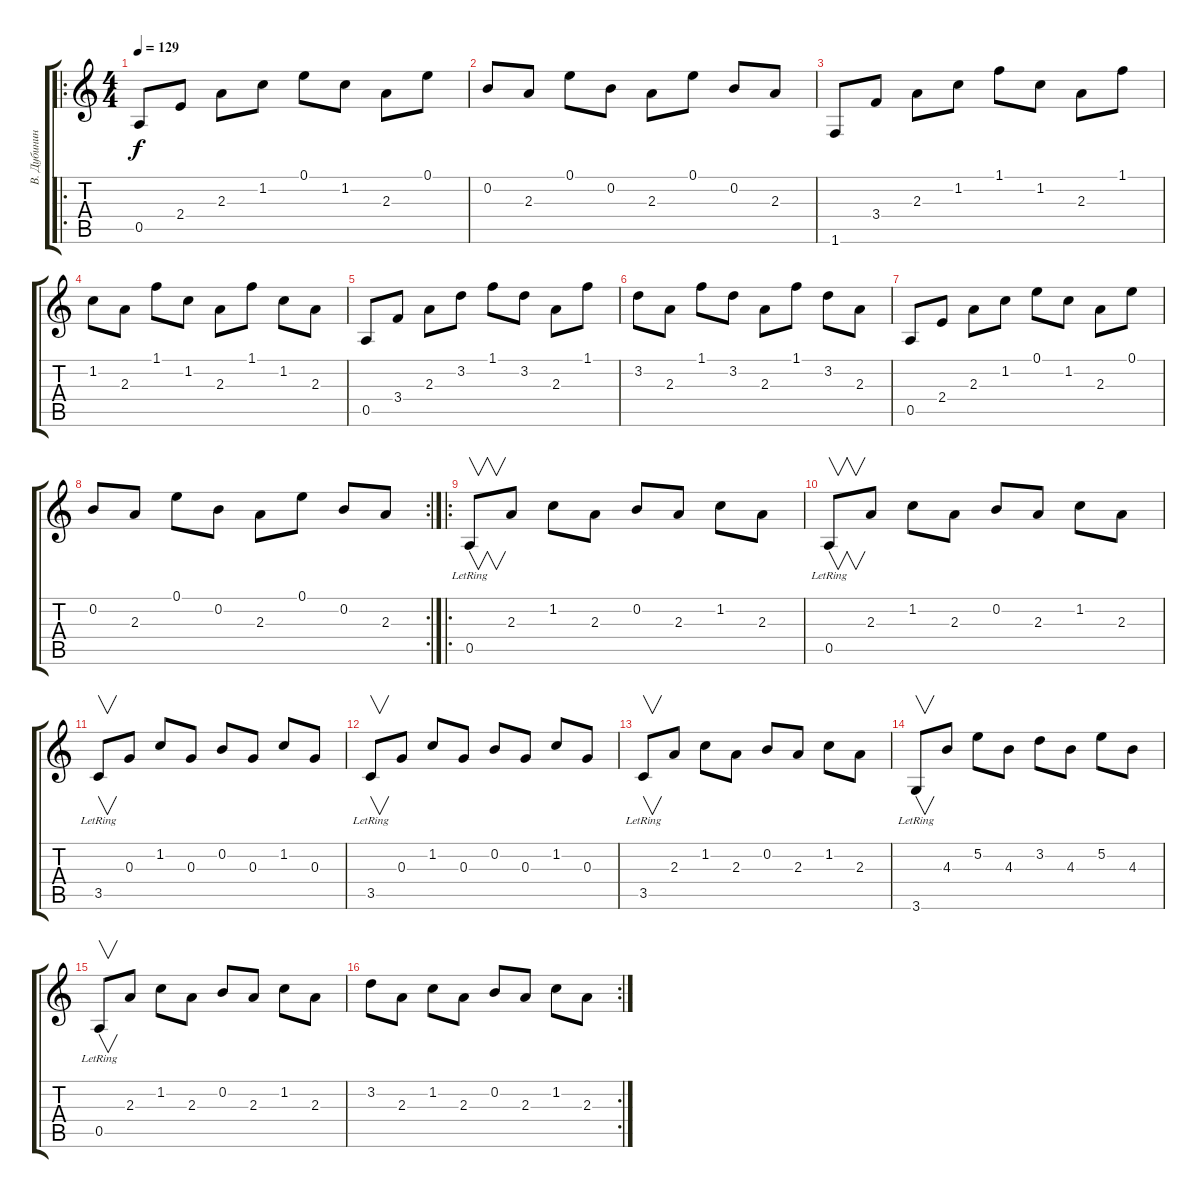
\track ("В. Дубинин" "В. Дубинин") {instrument electricguitarclean}
\staff {score tabs}
\tuning (E4 B3 G3 D3 A2 E2) {hide}
\ro
\ts (4 4)
\tempo 129
\clef g2
\ks c
0.5.8{dy f instrument electricguitarclean} 2.4.8 2.3.8 1.2.8 0.1.8 1.2.8 2.3.8 0.1.8 |
0.2.8 2.3.8 0.1.8 0.2.8 2.3.8 0.1.8 0.2.8 2.3.8 |
1.6.8 3.4.8 2.3.8 1.2.8 1.1.8 1.2.8 2.3.8 1.1.8 |
1.2.8 2.3.8 1.1.8 1.2.8 2.3.8 1.1.8 1.2.8 2.3.8 |
0.5.8 3.4.8 2.3.8 3.2.8 1.1.8 3.2.8 2.3.8 1.1.8 |
3.2.8 2.3.8 1.1.8 3.2.8 2.3.8 1.1.8 3.2.8 2.3.8 |
0.5.8 2.4.8 2.3.8 1.2.8 0.1.8 1.2.8 2.3.8 0.1.8 |
\rc 2
0.2.8 2.3.8 0.1.8 0.2.8 2.3.8 0.1.8 0.2.8 2.3.8 |
\ro
0.5{lr}.8{v} 2.3.8 1.2.8 2.3.8 0.2.8 2.3.8 1.2.8 2.3.8 |
0.5{lr}.8{v} 2.3.8 1.2.8 2.3.8 0.2.8 2.3.8 1.2.8 2.3.8 |
3.5{lr}.8{v} 0.3.8 1.2.8 0.3.8 0.2.8 0.3.8 1.2.8 0.3.8 |
3.5{lr}.8{v} 0.3.8 1.2.8 0.3.8 0.2.8 0.3.8 1.2.8 0.3.8 |
3.5{lr}.8{v} 2.3.8 1.2.8 2.3.8 0.2.8 2.3.8 1.2.8 2.3.8 |
3.6{lr}.8{v} 4.3.8 5.2.8 4.3.8 3.2.8 4.3.8 5.2.8 4.3.8 |
0.5{lr}.8{v} 2.3.8 1.2.8 2.3.8 0.2.8 2.3.8 1.2.8 2.3.8 |
\rc 2
3.2.8 2.3.8 1.2.8 2.3.8 0.2.8 2.3.8 1.2.8 2.3.8
